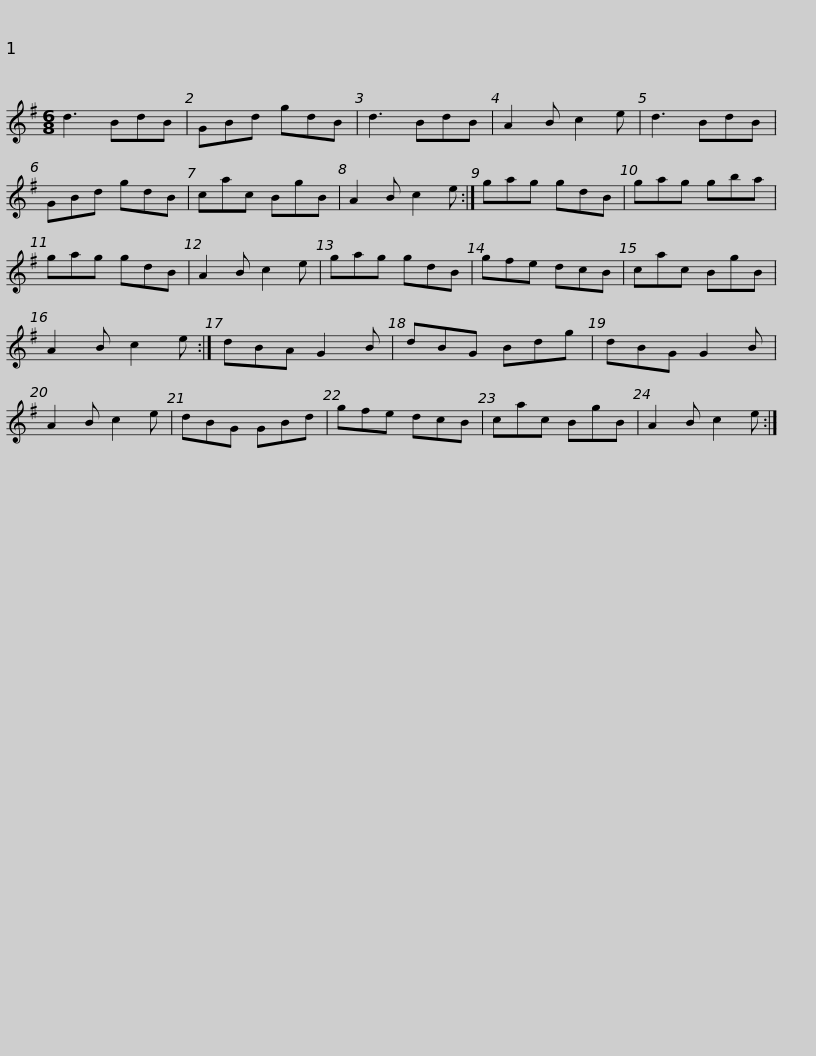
X:1
L:1/8
M:6/8
I:linebreak $
K:G
V:1 treble
V:1
 d3 BdB | GBd gdB | d3 BdB | A2 B c2 e | d3 BdB | %5
 GBd gdB | cac BgB | A2 B c2 e :|$ gag gdB | gag gba | %10
 gag gdB | A2 B c2 e | gag gdB | gfe dcB | cac BgB |$ %15
 A2 B c2 e :| dBA G2 B | dBG Bdg | dBG G2 B | A2 B c2 e | %20
 dBG GBd | gfe dcB | cac BgB |$ A2 B c2 e :| %24
